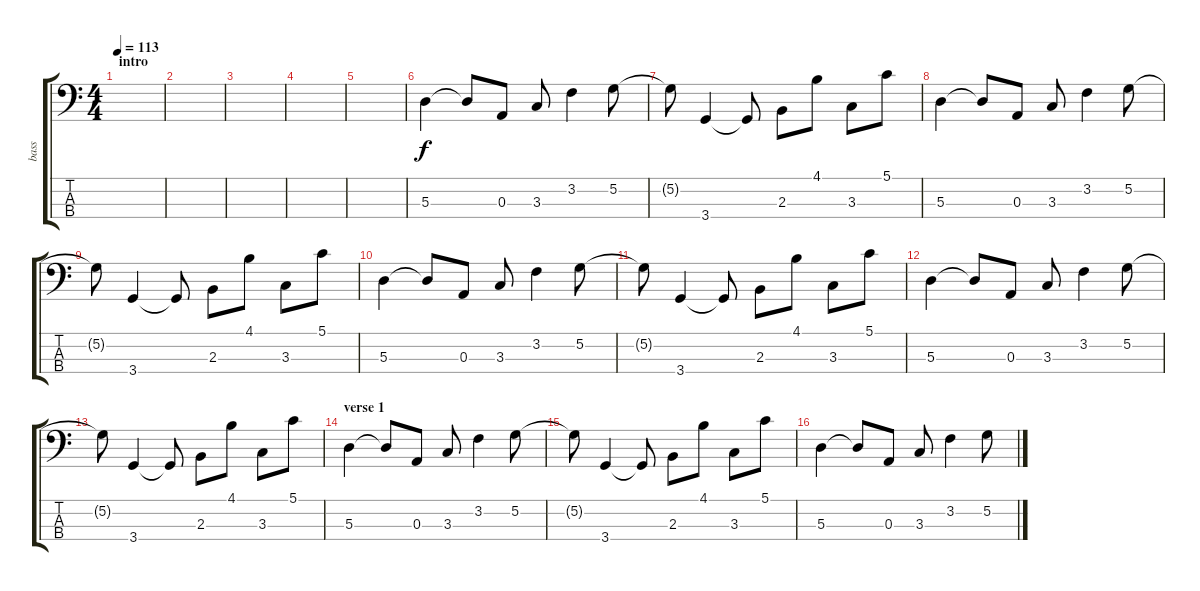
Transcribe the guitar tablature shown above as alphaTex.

\track ("bass" "bass") {instrument acousticbass}
\staff {score tabs}
\tuning (G2 D2 A1 E1) {hide}
\ts (4 4)
\section ("" "intro")
\tempo 113
\clef f4
\ks c
|
|
|
|
|
5.3.4 5.3{t}.8 0.3.8 3.3.8 3.2.4 5.2.8 |
5.2{t}.8 3.4.4 3.4{t}.8 2.3.8 4.1.8 3.3.8 5.1.8 |
5.3.4 5.3{t}.8 0.3.8 3.3.8 3.2.4 5.2.8 |
5.2{t}.8 3.4.4 3.4{t}.8 2.3.8 4.1.8 3.3.8 5.1.8 |
5.3.4 5.3{t}.8 0.3.8 3.3.8 3.2.4 5.2.8 |
5.2{t}.8 3.4.4 3.4{t}.8 2.3.8 4.1.8 3.3.8 5.1.8 |
5.3.4 5.3{t}.8 0.3.8 3.3.8 3.2.4 5.2.8 |
5.2{t}.8 3.4.4 3.4{t}.8 2.3.8 4.1.8 3.3.8 5.1.8 |
\section ("" "verse 1")
5.3.4 5.3{t}.8 0.3.8 3.3.8 3.2.4 5.2.8 |
5.2{t}.8 3.4.4 3.4{t}.8 2.3.8 4.1.8 3.3.8 5.1.8 |
5.3.4 5.3{t}.8 0.3.8 3.3.8 3.2.4 5.2.8
